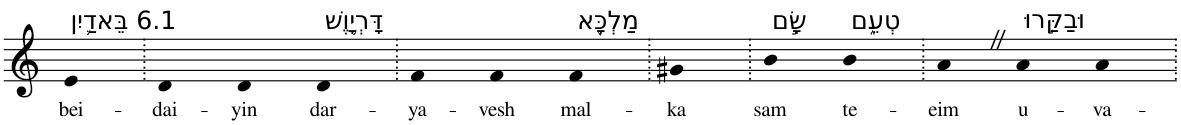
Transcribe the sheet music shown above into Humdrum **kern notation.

**kern	**text
*part1	*part1
*staff1	*staff1
*I"Piano	*
*I'Pno	*
*clefG2	*
*k[]	*
=1	=1
!LO:TX:a:t=6.1 בֵּאדַ֛יִן	!
!	!LO:LY:b
4e	bei-
=2.	=2.
!	!LO:LY:b
4d	-dai-
!	!LO:LY:b
4d	-yin
!LO:TX:a:t=דָּרְיָ֥וֶשׁ	!
!	!LO:LY:b
4d	dar-
=3.	=3.
!	!LO:LY:b
4f	-ya-
!	!LO:LY:b
4f	-vesh
!LO:TX:a:t=מַלְכָּ֖א	!
!	!LO:LY:b
4f	mal-
=4.	=4.
!	!LO:LY:b
4g#X	-ka
=5.	=5.
!LO:TX:a:t=שָׂ֣ם	!
!	!LO:LY:b
4b	sam
!LO:TX:a:t=טְעֵ֑ם	!
!	!LO:LY:b
4b	te-
=6.	=6.
!	!LO:LY:b
4aZ	-eim
!LO:TX:a:t=וּבַקַּ֣רוּ	!
!	!LO:LY:b
4a	u-
!	!LO:LY:b
4a	-va-
=.	=.
*-	*-
